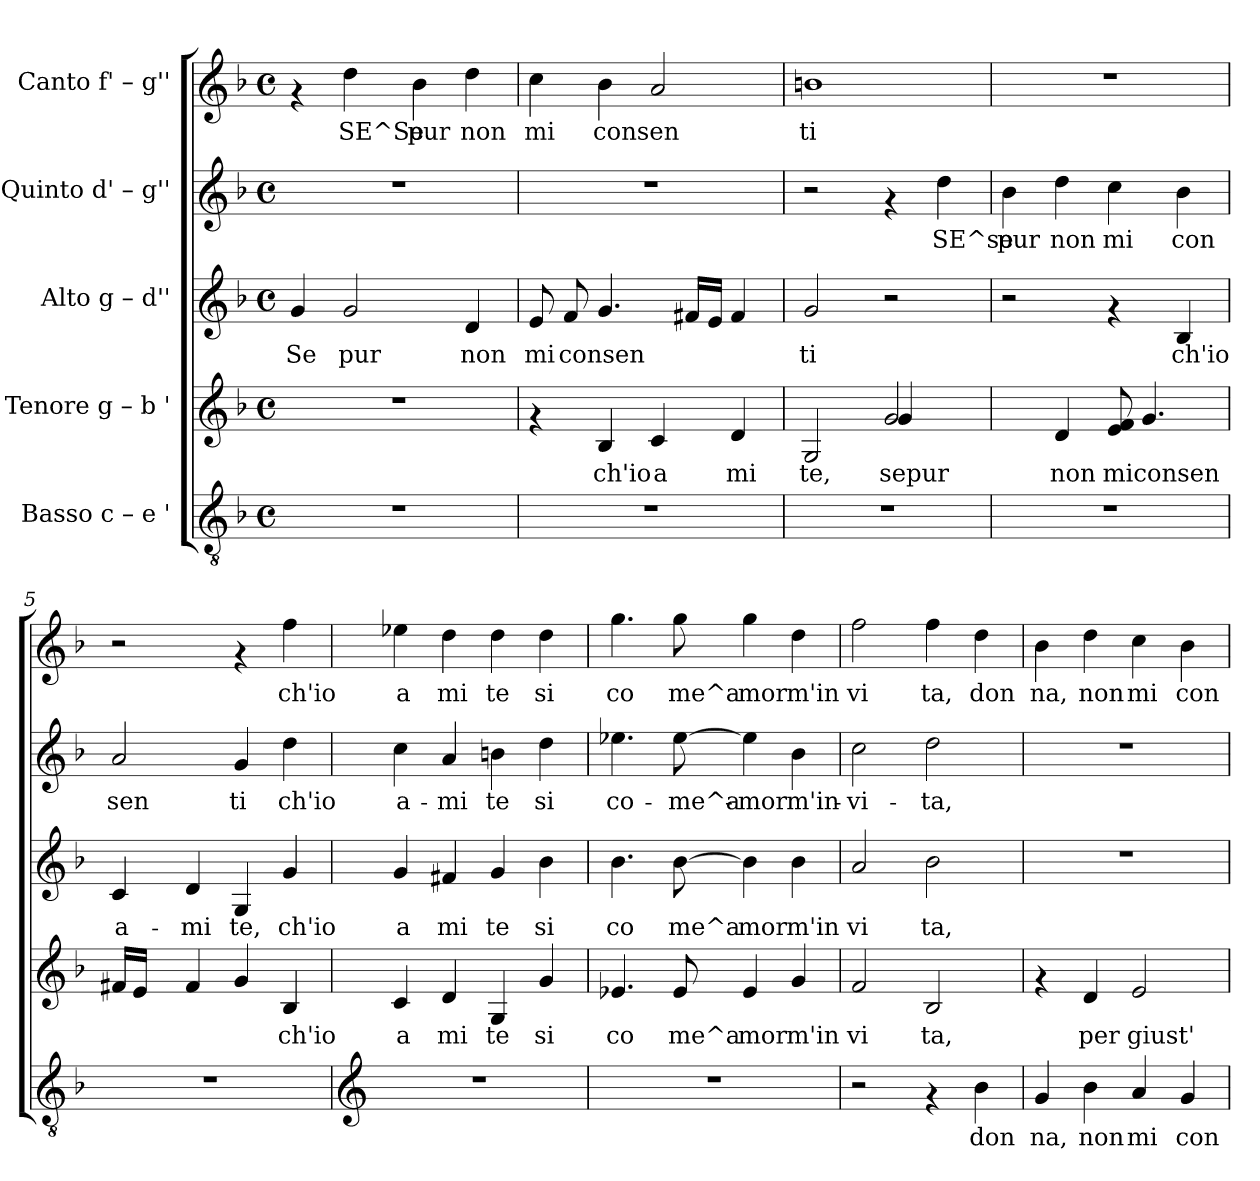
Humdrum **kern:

**kern	**text	**kern	**text	**kern	**text	**kern	**text	**kern	**text
*part5	*part5	*part4	*part4	*part3	*part3	*part2	*part2	*part1	*part1
*staff5	*staff5	*staff4	*staff4	*staff3	*staff3	*staff2	*staff2	*staff1	*staff1
*I"Basso  c – e '	*	*I"Tenore  g – b '	*	*I"Alto  g – d''	*	*I"Quinto  d' – g''	*	*I"Canto  f' – g''	*
!!LO:PB:g=z
*stria5	*	*stria5	*	*stria5	*	*stria5	*	*stria5	*
*clefGv2	*	*clefG2	*	*clefG2	*	*clefG2	*	*clefG2	*
*k[b-]	*	*k[b-]	*	*k[b-]	*	*k[b-]	*	*k[b-]	*
*F:	*	*F:	*	*F:	*	*F:	*	*F:	*
*M4/4	*	*M4/4	*	*M4/4	*	*M4/4	*	*M4/4	*
*met(c)	*	*met(c)	*	*met(c)	*	*met(c)	*	*met(c)	*
=1	=1	=1	=1	=1	=1	=1	=1	=1	=1
!	!	!	!	!	!LO:LY:b:cj	!	!	!	!
1r	.	1r	.	4g/	Se	1r	.	4rf	.
!	!	!	!	!	!LO:LY:b:cj	!	!	!	!LO:LY:b:rj
.	.	.	.	2g/	pur	.	.	4dd\	SE^Se
!	!	!	!	!	!	!	!	!	!LO:LY:b:rj
.	.	.	.	.	.	.	.	4b-\	pur
!	!	!	!	!	!LO:LY:b:cj	!	!	!	!LO:LY:b:rj
.	.	.	.	4d/	non	.	.	4dd\	non
=2	=2	=2	=2	=2	=2	=2	=2	=2	=2
!	!	!	!	!	!LO:LY:b:cj	!	!	!	!LO:LY:b:rj
1r	.	4rf	.	8e/	mi	1r	.	4cc\	mi
!	!	!	!	!	!LO:LY:b:cj	!	!	!	!
.	.	.	.	8f/	consen-	.	.	.	.
!	!	!	!LO:LY:b:cj	!	!LO:LY:b:cj	!	!	!	!LO:LY:b:rj
.	.	4B-/	ch'io	4.g/	--	.	.	4b-\	consen
!	!	!	!LO:LY:b:cj	!	!	!	!	!	!LO:LY:b:rj
.	.	4c/	a	.	.	.	.	2a/	.
!	!	!	!	!	!LO:LY:b:cj	!	!	!	!
.	.	.	.	16f#X/L	--	.	.	.	.
!	!	!	!	!	!LO:LY:b:cj	!	!	!	!
.	.	.	.	16e/J	--	.	.	.	.
!	!	!	!LO:LY:b:cj	!	!LO:LY:b:cj	!	!	!	!
.	.	4d/	mi	4f#/	--	.	.	.	.
=3	=3	=3	=3	=3	=3	=3	=3	=3	=3
!	!	!	!LO:LY:b:cj	!	!LO:LY:b:cj	!	!	!	!LO:LY:b:rj
*	*	*^	*	*	*	*	*	*	*
1r	.	2G/	2ryy	te,	2g/	-ti	2r	.	1bn	ti
!	!	!	!	!LO:LY:b:cj	!	!	!	!	!	!
.	.	2g/	4g/	sepur	2r	.	4rf	.	.	.
!	!	!	!	!	!	!	!	!LO:LY:b:rj	!	!
.	.	.	4ryy	.	.	.	4dd\	SE^se	.	.
=4	=4	=4	=4	=4	=4	=4	=4	=4	=4	=4
!	!	!	!	!	!	!	!	!LO:LY:b:rj	!	!
*	*	*v	*v	*	*	*	*	*	*	*
1r	.	4ryy	.	2r	.	4b-\	pur	1r	.
!	!	!	!LO:LY:b:cj	!	!	!	!LO:LY:b:rj	!	!
.	.	4d/	non	.	.	4dd\	non	.	.
!	!	!	!LO:LY:b:cj	!	!	!	!LO:LY:b:rj	!	!
.	.	8e/ 8f/	miconsen	4rf	.	4cc\	mi	.	.
!	!	!	!LO:LY:b:cj	!	!	!	!	!	!
.	.	4.g/	.	.	.	.	.	.	.
!	!	!	!	!	!LO:LY:b:cj	!	!LO:LY:b:rj	!	!
.	.	.	.	4B-/	ch'io	4b-\	con	.	.
=5	=5	=5	=5	=5	=5	=5	=5	=5	=5
!	!	!	!LO:LY:b:cj	!	!LO:LY:b:cj	!	!LO:LY:b:rj	!	!
1r	.	16f#X/L	.	4c/	a-	2a/	sen	2r	.
!	!	!	!LO:LY:b:cj	!	!	!	!	!	!
.	.	16e/J	.	.	.	.	.	.	.
.	.	8ryy	.	.	.	.	.	.	.
!	!	!	!LO:LY:b:cj	!	!LO:LY:b:cj	!	!	!	!
.	.	4f#/	.	4d/	-mi	.	.	.	.
!	!	!	!	!	!LO:LY:b:cj	!	!LO:LY:b:rj	!	!
.	.	4g/	.	4G/	te,	4g/	ti	4rf	.
!	!	!	!LO:LY:b:cj	!	!LO:LY:b:cj	!	!LO:LY:b:rj	!	!LO:LY:b:rj
.	.	4B-/	ch'io	4g/	ch'io	4dd\	ch'io	4ff\	ch'io
!!LO:LB:g=z
=6	=6	=6	=6	=6	=6	=6	=6	=6	=6
*clefG2	*	*	*	*	*	*	*	*	*
!	!	!	!LO:LY:b:cj	!	!LO:LY:b:cj	!	!LO:LY:b:rj	!	!LO:LY:b:rj
1r	.	4c/	a	4g/	a	4cc\	a-	4ee-X\	a
!	!	!	!LO:LY:b:cj	!	!LO:LY:b:cj	!	!LO:LY:b:rj	!	!LO:LY:b:rj
.	.	4d/	mi	4f#X/	mi	4a/	-mi	4dd\	mi
!	!	!	!LO:LY:b:cj	!	!LO:LY:b:cj	!	!LO:LY:b:rj	!	!LO:LY:b:rj
.	.	4G/	te	4g/	te	4bn\	te	4dd\	te
!	!	!	!LO:LY:b:cj	!	!LO:LY:b:cj	!	!LO:LY:b:rj	!	!LO:LY:b:rj
.	.	4g/	si	4b-\	si	4dd\	si	4dd\	si
=7	=7	=7	=7	=7	=7	=7	=7	=7	=7
!	!	!	!LO:LY:b:cj	!	!LO:LY:b:cj	!	!LO:LY:b:rj	!	!LO:LY:b:rj
1r	.	4.e-X/	co	4.b-\	co	4.ee-X\	co-	4.gg\	co
!	!	!	!LO:LY:b:cj	!	!LO:LY:b:cj	!	!LO:LY:b:rj	!	!LO:LY:b:rj
.	.	8e-/	me^a	[<8b-\	me^a	[<8ee-\	-me^a-	8gg\	me^a
!	!	!	!LO:LY:b:cj	!	!LO:LY:b:cj	!	!LO:LY:b:rj	!	!LO:LY:b:rj
.	.	4e-/	mor	4b-\]	mor	4ee-\]	-mor	4gg\	mor
!	!	!	!LO:LY:b:cj	!	!LO:LY:b:cj	!	!LO:LY:b:rj	!	!LO:LY:b:rj
.	.	4g/	m'in	4b-\	m'in	4b-\	m'in-	4dd\	m'in
=8	=8	=8	=8	=8	=8	=8	=8	=8	=8
!	!	!	!LO:LY:b:cj	!	!LO:LY:b:cj	!	!LO:LY:b:rj	!	!LO:LY:b:rj
2r	.	2f/	vi	2a/	vi	2cc\	-vi-	2ff\	vi
!	!	!	!LO:LY:b:cj	!	!LO:LY:b:cj	!	!LO:LY:b:rj	!	!LO:LY:b:rj
4rf	.	2B-/	ta,	2b-\	ta,	2dd\	-ta,	4ff\	ta,
!	!LO:LY:b:cj	!	!	!	!	!	!	!	!LO:LY:b:rj
4b-\	don	.	.	.	.	.	.	4dd\	don
=9	=9	=9	=9	=9	=9	=9	=9	=9	=9
!	!LO:LY:b:cj	!	!	!	!	!	!	!	!LO:LY:b:rj
4g/	na,	4rf	.	1r	.	1r	.	4b-\	na,
!	!LO:LY:b:cj	!	!LO:LY:b:cj	!	!	!	!	!	!LO:LY:b:rj
4b-\	non	4d/	per	.	.	.	.	4dd\	non
!	!LO:LY:b:cj	!	!LO:LY:b:cj	!	!	!	!	!	!LO:LY:b:rj
4a/	mi	2e/	giust'	.	.	.	.	4cc\	mi
!	!LO:LY:b:cj	!	!	!	!	!	!	!	!LO:LY:b:rj
4g/	con	.	.	.	.	.	.	4b-\	con
=	=	=	=	=	=	=	=	=	=
*-	*-	*-	*-	*-	*-	*-	*-	*-	*-
